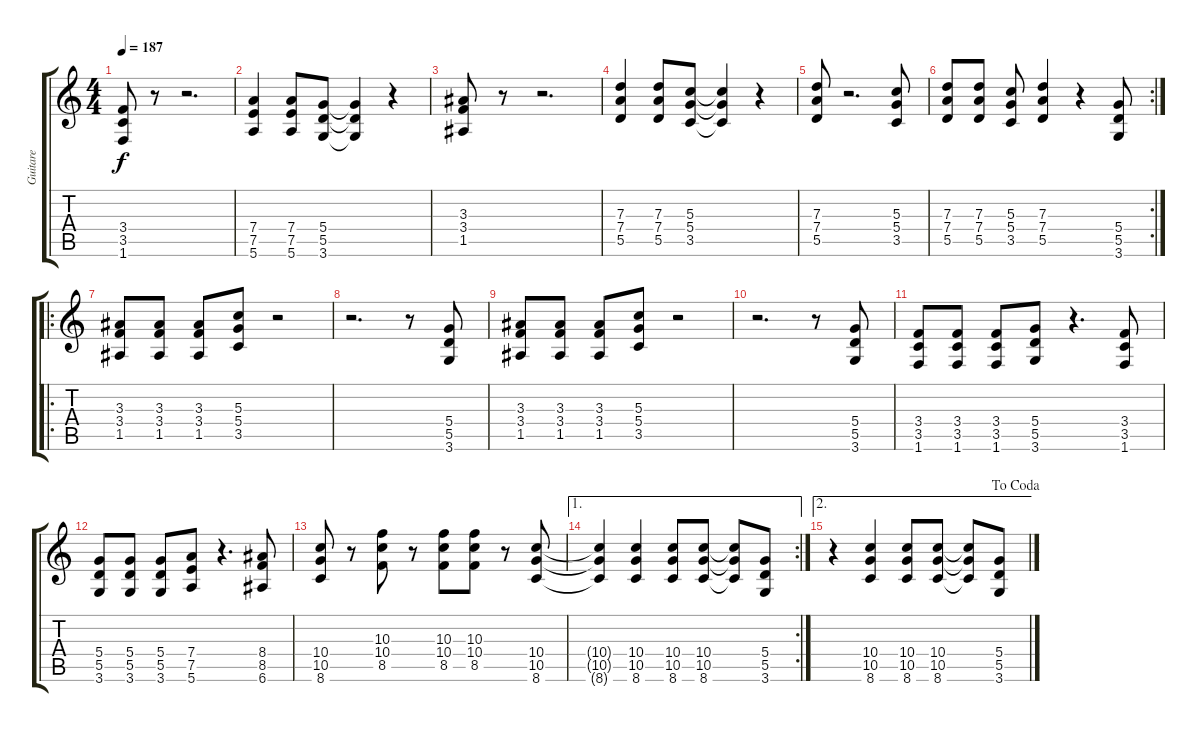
\track ("Guitare" "Guitare") {instrument distortionguitar}
\staff {score tabs}
\tuning (E4 B3 G3 D3 A2 E2) {hide}
\ts (4 4)
\tempo 187
\clef g2
\ks c
(3.4 3.5 1.6).8{dy f} r.8 r.2{d} |
(7.4 7.5 5.6).4 (7.4 7.5 5.6).8 (5.4 5.5 3.6).8 (5.4{t} 5.5{t} 3.6{t}).4 r.4 |
(3.3 3.4 1.5).8 r.8 r.2{d} |
(7.3 7.4 5.5).4 (7.3 7.4 5.5).8 (5.3 5.4 3.5).8 (5.3{t} 5.4{t} 3.5{t}).4 r.4 |
(7.3 7.4 5.5).8 r.2{d} (5.3 5.4 3.5).8 |
\rc 2
(7.3 7.4 5.5).8 (7.3 7.4 5.5).8 (5.3 5.4 3.5).8 (7.3 7.4 5.5).4 r.4 (5.4 5.5 3.6).8 |
\ro
(3.3 3.4 1.5).8 (3.3 3.4 1.5).8 (3.3 3.4 1.5).8 (5.3 5.4 3.5).8 r.2 |
r.2{d} r.8 (5.4 5.5 3.6).8 |
(3.3 3.4 1.5).8 (3.3 3.4 1.5).8 (3.3 3.4 1.5).8 (5.3 5.4 3.5).8 r.2 |
r.2{d} r.8 (5.4 5.5 3.6).8 |
(3.4 3.5 1.6).8 (3.4 3.5 1.6).8 (3.4 3.5 1.6).8 (5.4 5.5 3.6).8 r.4{d} (3.4 3.5 1.6).8 |
(5.4 5.5 3.6).8 (5.4 5.5 3.6).8 (5.4 5.5 3.6).8 (7.4 7.5 5.6).8 r.4{d} (8.4 8.5 6.6).8 |
(10.4 10.5 8.6).8 r.8 (10.3 10.4 8.5).8 r.8 (10.3 10.4 8.5).8 (10.3 10.4 8.5).8 r.8 (10.4 10.5 8.6).8 |
\ae 1
\rc 2
(10.4{t} 10.5{t} 8.6{t}).4 (10.4 10.5 8.6).4 (10.4 10.5 8.6).8 (10.4 10.5 8.6).8 (10.4{t} 10.5{t} 8.6{t}).8 (5.4 5.5 3.6).8 |
\ae 2
\jump dacoda
r.4 (10.4 10.5 8.6).4 (10.4 10.5 8.6).8 (10.4 10.5 8.6).8 (10.4{t} 10.5{t} 8.6{t}).8 (5.4 5.5 3.6).8
